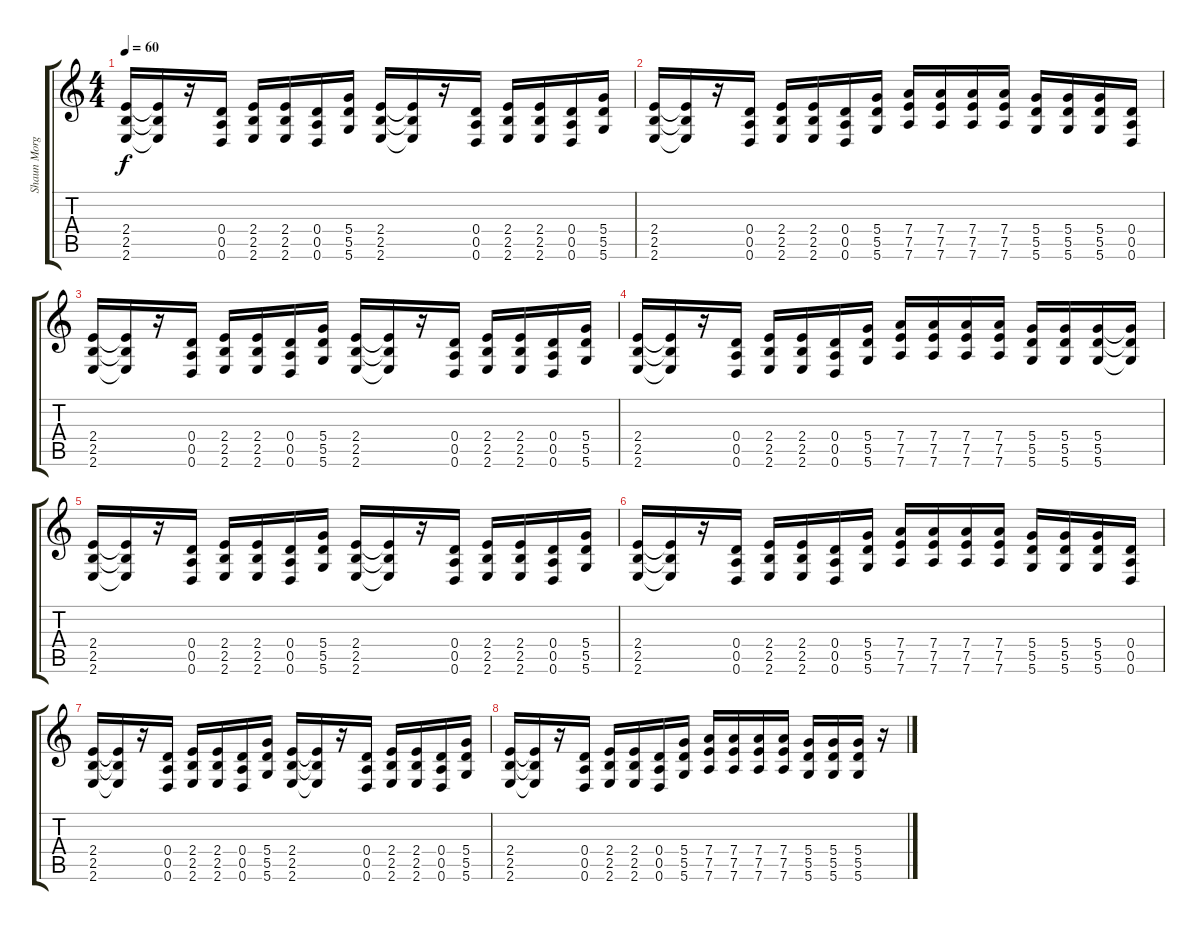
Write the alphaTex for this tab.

\track ("Shaun Morgan" "Shaun Morg") {instrument distortionguitar}
\staff {score tabs}
\tuning (E4 B3 G3 D3 A2 D2) {hide}
\ts (4 4)
\tempo 60
\clef g2
\ks c
(2.4 2.5 2.6).16{dy f} (2.4{t} 2.5{t} 2.6{t}).16 r.16 (0.4 0.5 0.6).16 (2.4 2.5 2.6).16 (2.4 2.5 2.6).16 (0.4 0.5 0.6).16 (5.4 5.5 5.6).16 (2.4 2.5 2.6).16 (2.4{t} 2.5{t} 2.6{t}).16 r.16 (0.4 0.5 0.6).16 (2.4 2.5 2.6).16 (2.4 2.5 2.6).16 (0.4 0.5 0.6).16 (5.4 5.5 5.6).16 |
(2.4 2.5 2.6).16 (2.4{t} 2.5{t} 2.6{t}).16 r.16 (0.4 0.5 0.6).16 (2.4 2.5 2.6).16 (2.4 2.5 2.6).16 (0.4 0.5 0.6).16 (5.4 5.5 5.6).16 (7.4 7.5 7.6).16 (7.4 7.5 7.6).16 (7.4 7.5 7.6).16 (7.4 7.5 7.6).16 (5.4 5.5 5.6).16 (5.4 5.5 5.6).16 (5.4 5.5 5.6).16 (0.4 0.5 0.6).16 |
(2.4 2.5 2.6).16 (2.4{t} 2.5{t} 2.6{t}).16 r.16 (0.4 0.5 0.6).16 (2.4 2.5 2.6).16 (2.4 2.5 2.6).16 (0.4 0.5 0.6).16 (5.4 5.5 5.6).16 (2.4 2.5 2.6).16 (2.4{t} 2.5{t} 2.6{t}).16 r.16 (0.4 0.5 0.6).16 (2.4 2.5 2.6).16 (2.4 2.5 2.6).16 (0.4 0.5 0.6).16 (5.4 5.5 5.6).16 |
(2.4 2.5 2.6).16 (2.4{t} 2.5{t} 2.6{t}).16 r.16 (0.4 0.5 0.6).16 (2.4 2.5 2.6).16 (2.4 2.5 2.6).16 (0.4 0.5 0.6).16 (5.4 5.5 5.6).16 (7.4 7.5 7.6).16 (7.4 7.5 7.6).16 (7.4 7.5 7.6).16 (7.4 7.5 7.6).16 (5.4 5.5 5.6).16 (5.4 5.5 5.6).16 (5.4 5.5 5.6).16 (5.4{t} 5.5{t} 5.6{t}).16 |
(2.4 2.5 2.6).16 (2.4{t} 2.5{t} 2.6{t}).16 r.16 (0.4 0.5 0.6).16 (2.4 2.5 2.6).16 (2.4 2.5 2.6).16 (0.4 0.5 0.6).16 (5.4 5.5 5.6).16 (2.4 2.5 2.6).16 (2.4{t} 2.5{t} 2.6{t}).16 r.16 (0.4 0.5 0.6).16 (2.4 2.5 2.6).16 (2.4 2.5 2.6).16 (0.4 0.5 0.6).16 (5.4 5.5 5.6).16 |
(2.4 2.5 2.6).16 (2.4{t} 2.5{t} 2.6{t}).16 r.16 (0.4 0.5 0.6).16 (2.4 2.5 2.6).16 (2.4 2.5 2.6).16 (0.4 0.5 0.6).16 (5.4 5.5 5.6).16 (7.4 7.5 7.6).16 (7.4 7.5 7.6).16 (7.4 7.5 7.6).16 (7.4 7.5 7.6).16 (5.4 5.5 5.6).16 (5.4 5.5 5.6).16 (5.4 5.5 5.6).16 (0.4 0.5 0.6).16 |
(2.4 2.5 2.6).16 (2.4{t} 2.5{t} 2.6{t}).16 r.16 (0.4 0.5 0.6).16 (2.4 2.5 2.6).16 (2.4 2.5 2.6).16 (0.4 0.5 0.6).16 (5.4 5.5 5.6).16 (2.4 2.5 2.6).16 (2.4{t} 2.5{t} 2.6{t}).16 r.16 (0.4 0.5 0.6).16 (2.4 2.5 2.6).16 (2.4 2.5 2.6).16 (0.4 0.5 0.6).16 (5.4 5.5 5.6).16 |
(2.4 2.5 2.6).16 (2.4{t} 2.5{t} 2.6{t}).16 r.16 (0.4 0.5 0.6).16 (2.4 2.5 2.6).16 (2.4 2.5 2.6).16 (0.4 0.5 0.6).16 (5.4 5.5 5.6).16 (7.4 7.5 7.6).16 (7.4 7.5 7.6).16 (7.4 7.5 7.6).16 (7.4 7.5 7.6).16 (5.4 5.5 5.6).16 (5.4 5.5 5.6).16 (5.4 5.5 5.6).16 r.16
